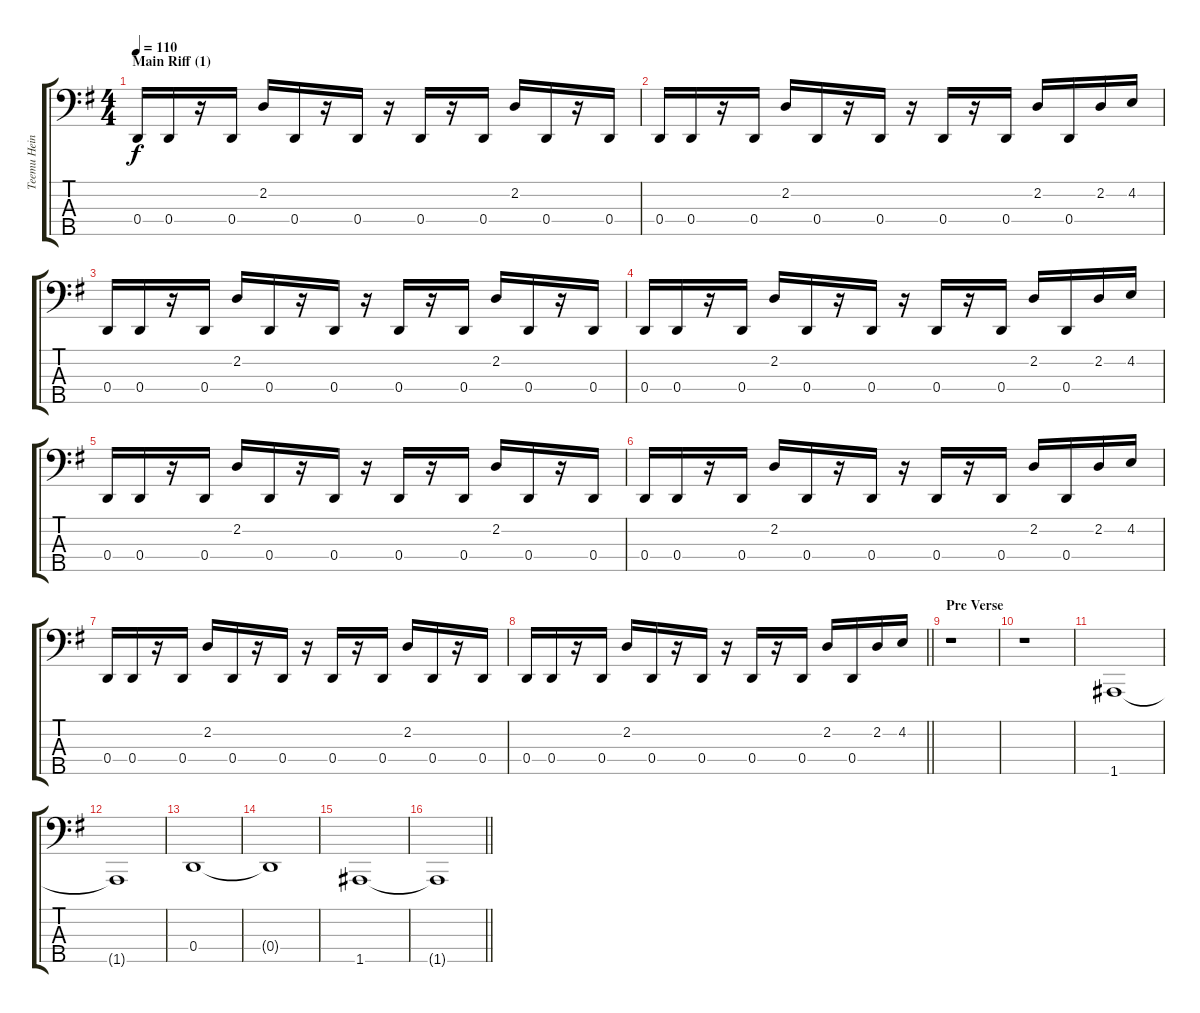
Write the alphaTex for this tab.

\track ("Teemu Heinola (bass)" "Teemu Hein") {instrument electricbasspick}
\staff {score tabs}
\tuning (F2 C2 G1 D1 A0) {hide}
\ts (4 4)
\section ("" "Main Riff (1)")
\tempo 110
\clef f4
\ks eminor
0.4.16{dy f instrument electricbasspick} 0.4.16 r.16 0.4.16 2.2.16 0.4.16 r.16 0.4.16 r.16 0.4.16 r.16 0.4.16 2.2.16 0.4.16 r.16 0.4.16 |
0.4.16 0.4.16 r.16 0.4.16 2.2.16 0.4.16 r.16 0.4.16 r.16 0.4.16 r.16 0.4.16 2.2.16 0.4.16 2.2.16 4.2.16 |
0.4.16 0.4.16 r.16 0.4.16 2.2.16 0.4.16 r.16 0.4.16 r.16 0.4.16 r.16 0.4.16 2.2.16 0.4.16 r.16 0.4.16 |
0.4.16 0.4.16 r.16 0.4.16 2.2.16 0.4.16 r.16 0.4.16 r.16 0.4.16 r.16 0.4.16 2.2.16 0.4.16 2.2.16 4.2.16 |
0.4.16 0.4.16 r.16 0.4.16 2.2.16 0.4.16 r.16 0.4.16 r.16 0.4.16 r.16 0.4.16 2.2.16 0.4.16 r.16 0.4.16 |
0.4.16 0.4.16 r.16 0.4.16 2.2.16 0.4.16 r.16 0.4.16 r.16 0.4.16 r.16 0.4.16 2.2.16 0.4.16 2.2.16 4.2.16 |
0.4.16 0.4.16 r.16 0.4.16 2.2.16 0.4.16 r.16 0.4.16 r.16 0.4.16 r.16 0.4.16 2.2.16 0.4.16 r.16 0.4.16 |
\barLineRight lightlight
0.4.16 0.4.16 r.16 0.4.16 2.2.16 0.4.16 r.16 0.4.16 r.16 0.4.16 r.16 0.4.16 2.2.16 0.4.16 2.2.16 4.2.16 |
\section ("" "Pre Verse")
r.1 |
r.1 |
1.5.1 |
1.5{t}.1 |
0.4.1 |
0.4{t}.1 |
1.5.1 |
\barLineRight lightlight
1.5{t}.1
